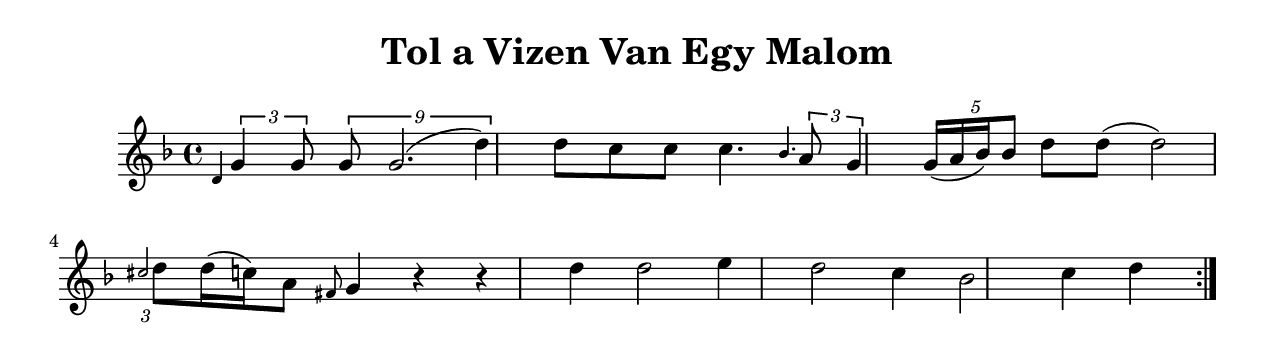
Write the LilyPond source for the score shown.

\version "2.18.0"


\paper{
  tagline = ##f
  print-all-headers = ##t
  #(set-paper-size "letter")
}
date = #(strftime "%d-%m-%Y" (localtime (current-time)))

%\markup{ \italic{ " Updated " \date  }  }

%\markup{ Got something to say? }

melody = \relative c' {
  \clef treble

  \key d \minor
  \time 4/4
  %\partial 16*3 a16 d f   %lead in notes

  \repeat volta 2{
    \grace  d \tuplet 3/2 {g4 g8}  \tuplet 9/7 { g8 g2.(d'4)}
    d8 c c c4. \grace bes \tuplet 3/2{a8 g4 }
    \tuplet 5/2{g16 (a bes)bes8} d8 d (d2)
    \tuplet 3/2{\grace cis d8} d16 (c) a8  \grace fis g4 r4 r4

    d'4 d2 e4 d2
    c4 bes2 c4 d
  }

  %\alternative { { }{ } }

}
%************************Lyrics Block****************
%\addlyrics{ Doe a deer }

harmonies = \chordmode {

}

\score {
  <<
    \new ChordNames {
      \set chordChanges = ##t
      \harmonies
    }
    \new Staff
    \melody
  >>
  \header{
    title= "Tol a Vizen Van Egy Malom"
    subtitle=""
    arranger= ""
  }
  \layout{indent = 1.0\cm}
  \midi{
    \tempo 4 = 120
  }
}
